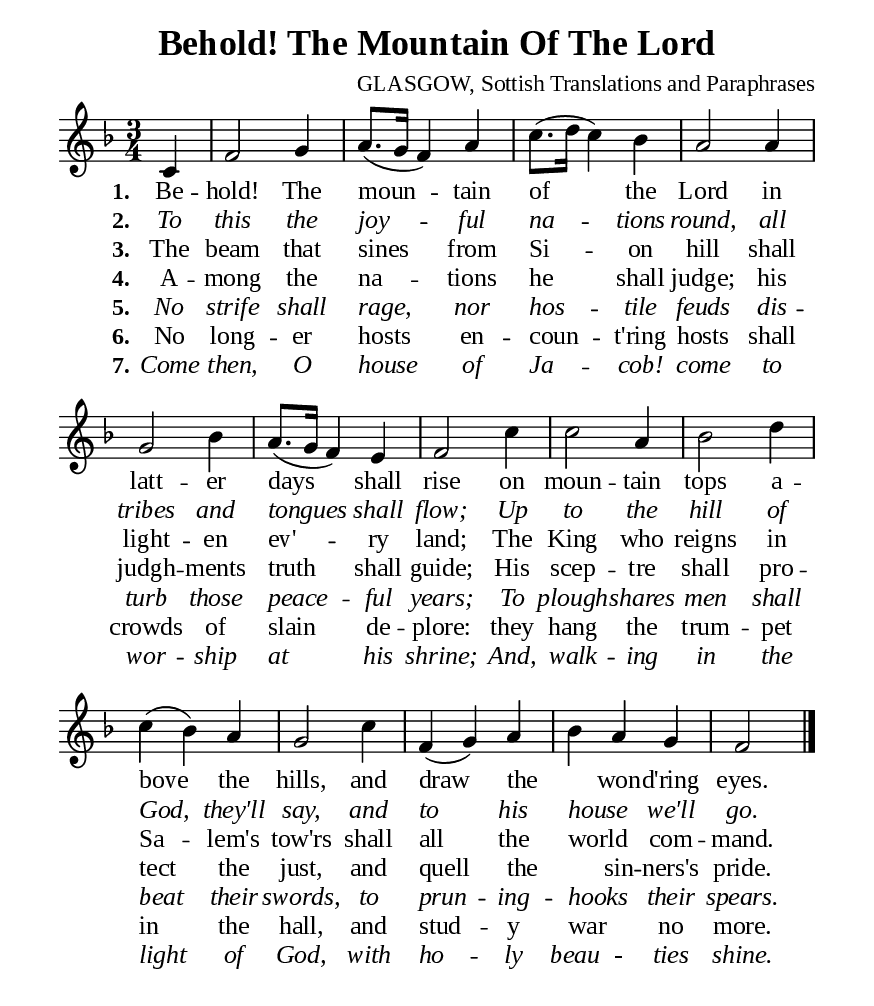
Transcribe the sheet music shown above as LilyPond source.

%%%%%%%%%%%%%%%%%%%%%%%%%%%%%
% CONTENTS OF THIS DOCUMENT
% 1. Common settings
% 2. Verse music
% 3. Verse lyrics
% 4. Layout
%%%%%%%%%%%%%%%%%%%%%%%%%%%%%

%%%%%%%%%%%%%%%%%%%%%%%%%%%%%
% 1. Common settings
%%%%%%%%%%%%%%%%%%%%%%%%%%%%%
\version "2.18.2"

\header {
  title = "Behold! The Mountain Of The Lord"
  composer = "GLASGOW, Sottish Translations and Paraphrases"
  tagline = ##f
}

global= {
  \key f \major
  \time 3/4
  \override Score.BarNumber.break-visibility = ##(#f #f #f)
}

\paper {
  #(set-paper-size "a5")
  top-margin = 3.2\mm
  bottom-marign = 10\mm
  left-margin = 10\mm
  right-margin = 10\mm
  indent = #0
  #(define fonts
	 (make-pango-font-tree "Liberation Serif"
	 		       "Liberation Serif"
			       "Liberation Serif"
			       (/ 20 20)))
  system-system-spacing = #'((basic-distance . 3) (padding . 3))
}

printItalic = \with {
  \override LyricText.font-shape = #'italic
}

%%%%%%%%%%%%%%%%%%%%%%%%%%%%%
% 2. Verse music
%%%%%%%%%%%%%%%%%%%%%%%%%%%%%
musicVerseSoprano = \relative c' {
                    \partial 4 c4 |
  %{	01	%} f2 g4 |
  %{	02	%} a8. (g16 f4) a |
  %{	03	%} c8. (d16 c4) bes |
  %{	04	%} a2 a4 |
  %{	05	%} g2 bes4 |
  %{	06	%} a8. (g16 f4) e |
  %{	07	%} f2 c'4 |
  %{	08	%} c2 a4 |
  %{	09	%} bes2 d4 |
  %{	10	%} c4 (bes) a |
  %{	11	%} g2 c4 |
  %{	12	%} f, (g) a |
  %{	13	%} bes a g |
                    f2 \bar "|."
}

%%%%%%%%%%%%%%%%%%%%%%%%%%%%%
% 3. Verse lyrics
%%%%%%%%%%%%%%%%%%%%%%%%%%%%%
verseOne = \lyricmode {
  \set stanza = #"1."
  Be -- hold! The moun -- tain of the Lord
  in latt -- er days shall rise
  on moun -- tain tops a -- bove the hills, 
  and draw the _ won -- d'ring eyes.
}

verseTwo = \lyricmode {
  \set stanza = #"2."
  To this the joy -- ful na -- tions round,
  all tribes and tongues shall flow;
  Up to the hill of God, they'll say,
  and to his house _ we'll go.
}

verseThree = \lyricmode {
  \set stanza = #"3."
  The beam that sines from Si -- on hill
  shall light -- en ev' -- ry land;
  The King who reigns in Sa -- lem's tow'rs
  shall all the world _ com -- mand.
}

verseFour = \lyricmode {
  \set stanza = #"4."
  A -- mong the na -- tions he shall judge;
  his judgh -- ments truth shall guide;
  His scep -- tre shall pro -- tect the just,
  and quell the _ sin -- ners's pride.
}

verseFive = \lyricmode {
  \set stanza = #"5."
  No strife shall rage, nor hos -- tile feuds
  dis -- turb those peace -- ful years;
  To plough -- shares men shall beat their swords,
  to prun -- ing -- hooks _ their spears.
}

verseSix = \lyricmode {
  \set stanza = #"6."
  No long -- er hosts en -- coun -- t'ring hosts
  shall crowds of slain de -- plore:
  they hang the trum -- pet in the hall,
  and stud -- y war _ no more.
}

verseSeven = \lyricmode {
  \set stanza = #"7."
  Come then, O house of Ja -- cob! come
  to wor -- ship at his shrine;
  And, walk -- ing in the light of God,
  with ho -- ly beau - ties shine.
}

%%%%%%%%%%%%%%%%%%%%%%%%%%%%%
% 4. Layout
%%%%%%%%%%%%%%%%%%%%%%%%%%%%%
\score {
    \new ChoirStaff <<
      \new Staff <<
        \clef "treble"
        \new Voice = "sopranos" { \global   \musicVerseSoprano }
      >>
      \new Lyrics \lyricsto sopranos \verseOne
      \new Lyrics \printItalic \lyricsto sopranos \verseTwo
      \new Lyrics \lyricsto sopranos \verseThree
      \new Lyrics \lyricsto sopranos \verseFour
      \new Lyrics \printItalic \lyricsto sopranos \verseFive
      \new Lyrics \lyricsto sopranos \verseSix
      \new Lyrics \printItalic \lyricsto sopranos \verseSeven
    >>
}
